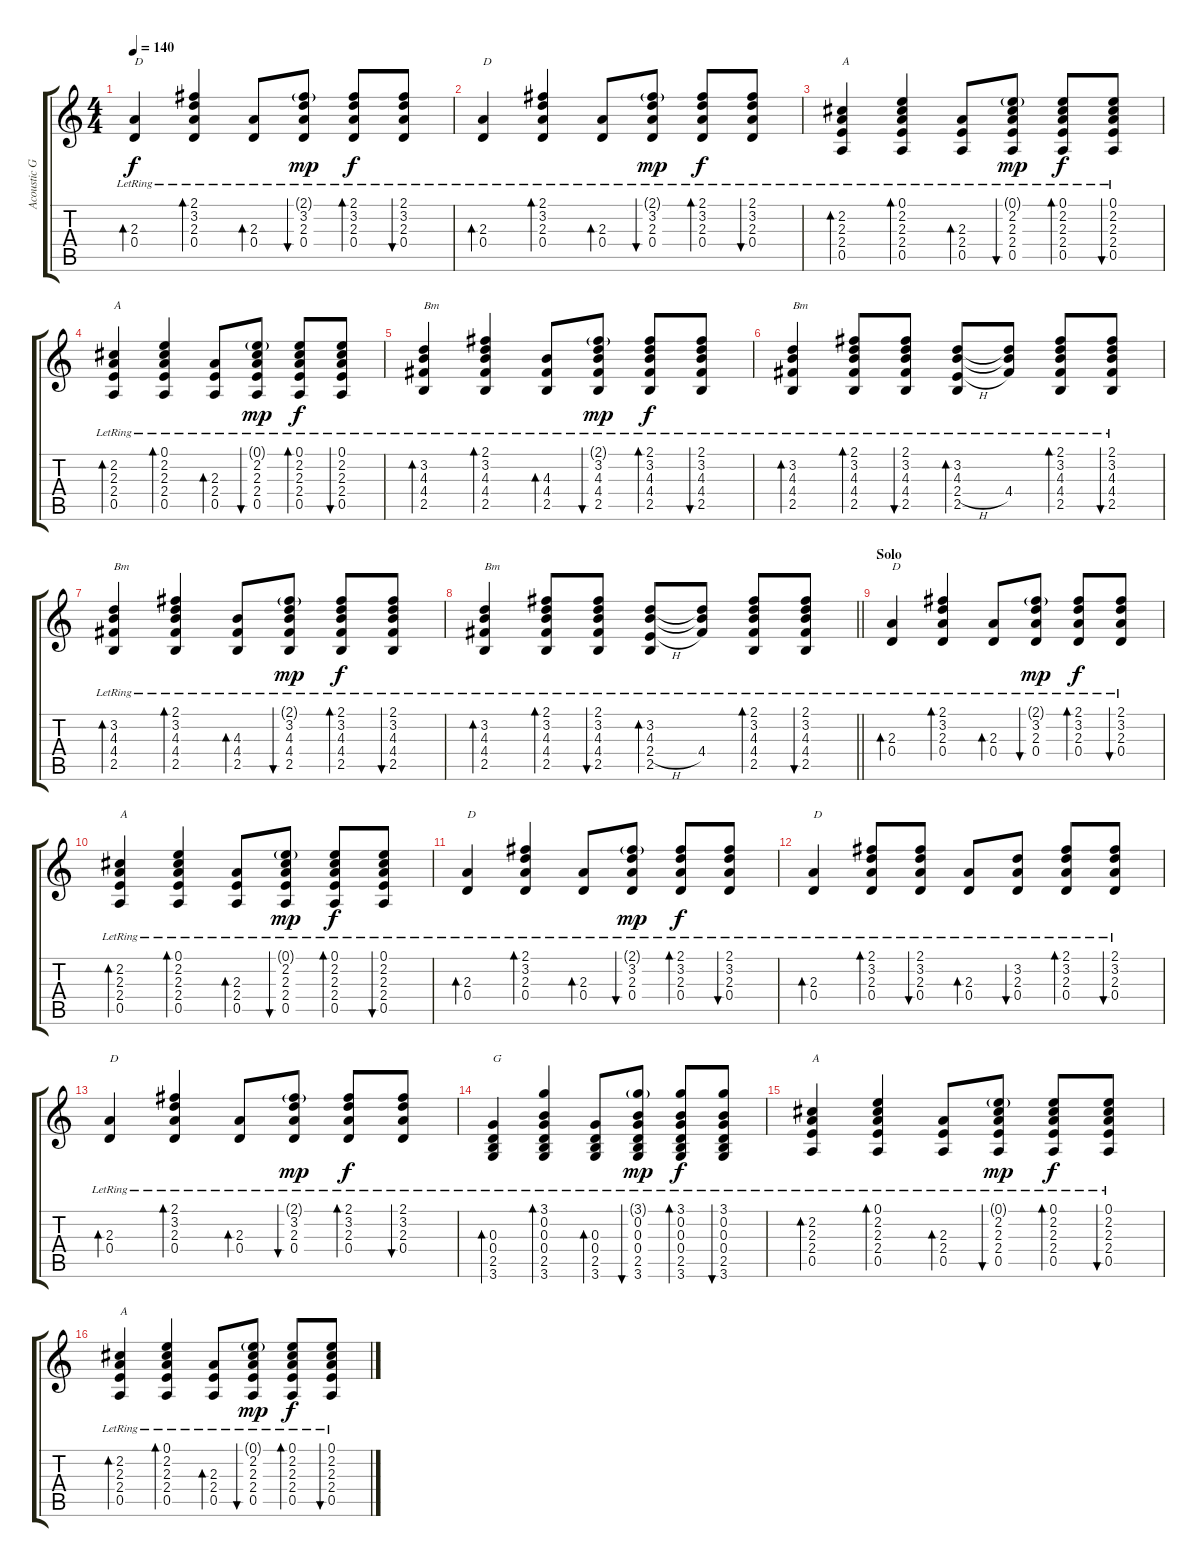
\track ("Acoustic Guitar" "Acoustic G") {instrument acousticguitarnylon}
\staff {score tabs}
\tuning (E4 B3 G3 D3 A2 E2) {hide}
\ts (4 4)
\tempo 140
\clef g2
\ks c
(2.3{lr} 0.4{lr}).4{bd 30 txt "D" dy f} (2.1{lr} 3.2{lr} 2.3{lr} 0.4{lr}).4{bd 30} (2.3{lr} 0.4{lr}).8{bd 30} (2.1{g} 3.2{lr} 2.3{lr} 0.4{lr}).8{bu 30 dy mp} (2.1{lr} 3.2{lr} 2.3{lr} 0.4{lr}).8{bd 30 dy f} (2.1{lr} 3.2{lr} 2.3{lr} 0.4{lr}).8{bu 30} |
(2.3{lr} 0.4{lr}).4{bd 30 txt "D"} (2.1{lr} 3.2{lr} 2.3{lr} 0.4{lr}).4{bd 30} (2.3{lr} 0.4{lr}).8{bd 30} (2.1{g} 3.2{lr} 2.3{lr} 0.4{lr}).8{bu 30 dy mp} (2.1{lr} 3.2{lr} 2.3{lr} 0.4{lr}).8{bd 30 dy f} (2.1{lr} 3.2{lr} 2.3{lr} 0.4{lr}).8{bu 30} |
(2.2{lr} 2.3{lr} 2.4{lr} 0.5{lr}).4{bd 30 txt "A"} (0.1{lr} 2.2{lr} 2.3{lr} 2.4{lr} 0.5{lr}).4{bd 30} (2.3{lr} 2.4{lr} 0.5{lr}).8{bd 30} (0.1{g} 2.2{lr} 2.3{lr} 2.4{lr} 0.5{lr}).8{bu 30 dy mp} (0.1{lr} 2.2{lr} 2.3{lr} 2.4{lr} 0.5{lr}).8{bd 30 dy f} (0.1{lr} 2.2{lr} 2.3{lr} 2.4{lr} 0.5{lr}).8{bu 30} |
(2.2{lr} 2.3{lr} 2.4{lr} 0.5{lr}).4{bd 30 txt "A"} (0.1{lr} 2.2{lr} 2.3{lr} 2.4{lr} 0.5{lr}).4{bd 30} (2.3{lr} 2.4{lr} 0.5{lr}).8{bd 30} (0.1{g} 2.2{lr} 2.3{lr} 2.4{lr} 0.5{lr}).8{bu 30 dy mp} (0.1{lr} 2.2{lr} 2.3{lr} 2.4{lr} 0.5{lr}).8{bd 30 dy f} (0.1{lr} 2.2{lr} 2.3{lr} 2.4{lr} 0.5{lr}).8{bu 30} |
(3.2{lr} 4.3{lr} 4.4{lr} 2.5{lr}).4{bd 30 txt "Bm"} (2.1{lr} 3.2{lr} 4.3{lr} 4.4{lr} 2.5{lr}).4{bd 30} (4.3{lr} 4.4{lr} 2.5{lr}).8{bd 30} (2.1{g} 3.2{lr} 4.3{lr} 4.4{lr} 2.5{lr}).8{bu 30 dy mp} (2.1{lr} 3.2{lr} 4.3{lr} 4.4{lr} 2.5{lr}).8{bd 30 dy f} (2.1{lr} 3.2{lr} 4.3{lr} 4.4{lr} 2.5{lr}).8{bu 30} |
(3.2 4.3 4.4{lr} 2.5{lr}).4{bd 30 txt "Bm"} (2.1 3.2{lr} 4.3{lr} 4.4{lr} 2.5{lr}).8{bd 30} (2.1 3.2{lr} 4.3{lr} 4.4{lr} 2.5{lr}).8{bu 30} (3.2 4.3{lr} 2.4{h lr} 2.5{lr}).8{bd 30} (3.2{t} 4.3{t} 4.4{lr}).8 (2.1 3.2 4.3{lr} 4.4{lr} 2.5{lr}).8{bd 30} (2.1 3.2{lr} 4.3{lr} 4.4{lr} 2.5{lr}).8{bu 30} |
(3.2{lr} 4.3{lr} 4.4{lr} 2.5{lr}).4{bd 30 txt "Bm"} (2.1{lr} 3.2{lr} 4.3{lr} 4.4{lr} 2.5{lr}).4{bd 30} (4.3{lr} 4.4{lr} 2.5{lr}).8{bd 30} (2.1{g} 3.2{lr} 4.3{lr} 4.4{lr} 2.5{lr}).8{bu 30 dy mp} (2.1{lr} 3.2{lr} 4.3{lr} 4.4{lr} 2.5{lr}).8{bd 30 dy f} (2.1{lr} 3.2{lr} 4.3{lr} 4.4{lr} 2.5{lr}).8{bu 30} |
\barLineRight lightlight
(3.2 4.3 4.4{lr} 2.5{lr}).4{bd 30 txt "Bm"} (2.1 3.2{lr} 4.3{lr} 4.4{lr} 2.5{lr}).8{bd 30} (2.1 3.2{lr} 4.3{lr} 4.4{lr} 2.5{lr}).8{bu 30} (3.2 4.3{lr} 2.4{h lr} 2.5{lr}).8{bd 30} (3.2{t} 4.3{t} 4.4{lr}).8 (2.1 3.2 4.3{lr} 4.4{lr} 2.5{lr}).8{bd 30} (2.1 3.2{lr} 4.3{lr} 4.4{lr} 2.5{lr}).8{bu 30} |
\section ("" "Solo")
(2.3{lr} 0.4{lr}).4{bd 30 txt "D"} (2.1{lr} 3.2{lr} 2.3{lr} 0.4{lr}).4{bd 30} (2.3{lr} 0.4{lr}).8{bd 30} (2.1{g} 3.2{lr} 2.3{lr} 0.4{lr}).8{bu 30 dy mp} (2.1{lr} 3.2{lr} 2.3{lr} 0.4{lr}).8{bd 30 dy f} (2.1{lr} 3.2{lr} 2.3{lr} 0.4{lr}).8{bu 30} |
(2.2{lr} 2.3{lr} 2.4{lr} 0.5{lr}).4{bd 30 txt "A"} (0.1{lr} 2.2{lr} 2.3{lr} 2.4{lr} 0.5{lr}).4{bd 30} (2.3{lr} 2.4{lr} 0.5{lr}).8{bd 30} (0.1{g} 2.2{lr} 2.3{lr} 2.4{lr} 0.5{lr}).8{bu 30 dy mp} (0.1{lr} 2.2{lr} 2.3{lr} 2.4{lr} 0.5{lr}).8{bd 30 dy f} (0.1{lr} 2.2{lr} 2.3{lr} 2.4{lr} 0.5{lr}).8{bu 30} |
(2.3{lr} 0.4{lr}).4{bd 30 txt "D"} (2.1{lr} 3.2{lr} 2.3{lr} 0.4{lr}).4{bd 30} (2.3{lr} 0.4{lr}).8{bd 30} (2.1{g} 3.2{lr} 2.3{lr} 0.4{lr}).8{bu 30 dy mp} (2.1{lr} 3.2{lr} 2.3{lr} 0.4{lr}).8{bd 30 dy f} (2.1{lr} 3.2{lr} 2.3{lr} 0.4{lr}).8{bu 30} |
(2.3{lr} 0.4{lr}).4{bd 30 txt "D"} (2.1{lr} 3.2{lr} 2.3{lr} 0.4{lr}).8{bd 30} (2.1{lr} 3.2{lr} 2.3{lr} 0.4{lr}).8{bu 30} (2.3{lr} 0.4{lr}).8{bd 30} (3.2{lr} 2.3{lr} 0.4{lr}).8{bu 30} (2.1{lr} 3.2{lr} 2.3{lr} 0.4{lr}).8{bd 30} (2.1{lr} 3.2{lr} 2.3{lr} 0.4{lr}).8{bu 30} |
(2.3{lr} 0.4{lr}).4{bd 30 txt "D"} (2.1{lr} 3.2{lr} 2.3{lr} 0.4{lr}).4{bd 30} (2.3{lr} 0.4{lr}).8{bd 30} (2.1{g} 3.2{lr} 2.3{lr} 0.4{lr}).8{bu 30 dy mp} (2.1{lr} 3.2{lr} 2.3{lr} 0.4{lr}).8{bd 30 dy f} (2.1{lr} 3.2{lr} 2.3{lr} 0.4{lr}).8{bu 30} |
(0.3{lr} 0.4{lr} 2.5 3.6).4{bd 30 txt "G"} (3.1{lr} 0.2{lr} 0.3{lr} 0.4{lr} 2.5 3.6).4{bd 30} (0.3{lr} 0.4{lr} 2.5 3.6).8{bd 30} (3.1{g} 0.2{lr} 0.3{lr} 0.4{lr} 2.5 3.6).8{bu 30 dy mp} (3.1{lr} 0.2{lr} 0.3{lr} 0.4{lr} 2.5 3.6).8{bd 30 dy f} (3.1{lr} 0.2{lr} 0.3{lr} 0.4{lr} 2.5 3.6).8{bu 30} |
(2.2{lr} 2.3{lr} 2.4{lr} 0.5{lr}).4{bd 30 txt "A"} (0.1{lr} 2.2{lr} 2.3{lr} 2.4{lr} 0.5{lr}).4{bd 30} (2.3{lr} 2.4{lr} 0.5{lr}).8{bd 30} (0.1{g} 2.2{lr} 2.3{lr} 2.4{lr} 0.5{lr}).8{bu 30 dy mp} (0.1{lr} 2.2{lr} 2.3{lr} 2.4{lr} 0.5{lr}).8{bd 30 dy f} (0.1{lr} 2.2{lr} 2.3{lr} 2.4{lr} 0.5{lr}).8{bu 30} |
(2.2{lr} 2.3{lr} 2.4{lr} 0.5{lr}).4{bd 30 txt "A"} (0.1{lr} 2.2{lr} 2.3{lr} 2.4{lr} 0.5{lr}).4{bd 30} (2.3{lr} 2.4{lr} 0.5{lr}).8{bd 30} (0.1{g} 2.2{lr} 2.3{lr} 2.4{lr} 0.5{lr}).8{bu 30 dy mp} (0.1{lr} 2.2{lr} 2.3{lr} 2.4{lr} 0.5{lr}).8{bd 30 dy f} (0.1{lr} 2.2{lr} 2.3{lr} 2.4{lr} 0.5{lr}).8{bu 30}
